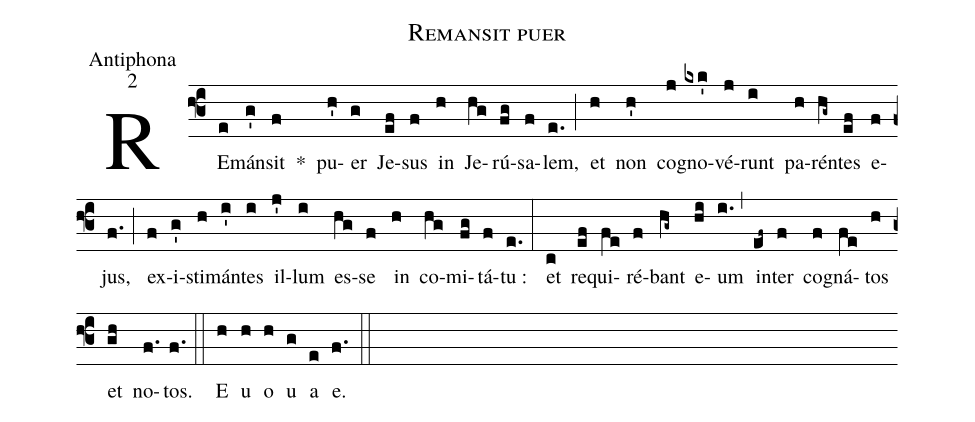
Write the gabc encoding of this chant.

name:Remansit puer;
office-part:Antiphona;
mode:2;
%%
(f3) RE(e)mán(g')sit(f) *() pu(h')er(g) Je(ef)sus(f) in(h) Je(hg)rú(fg)sa(f)lem,(e.) (;) et(h) non(h') co(j)gno(kxk')vé(j)runt(i) pa(h)rén(hg~)tes(ef) e(f)jus,(f.) (;) ex(f)i(g')sti(h)mán(i')tes(i) il(j')lum(i) es(hg)se(f) in(h) co(hg)mi(fg)tá(f)tu :(e.) (:) et(c) re(ef)qui(fe)ré(f)bant(hg~) e(hi)um(i.) (,) in(ef~)ter(f) co(f)gná(fe)tos(h) et(gh) no(f.)tos.(f.) (::) <eu>E(h) u(h) o(h) u(g) a(e) e.</eu>(f.) (::)
